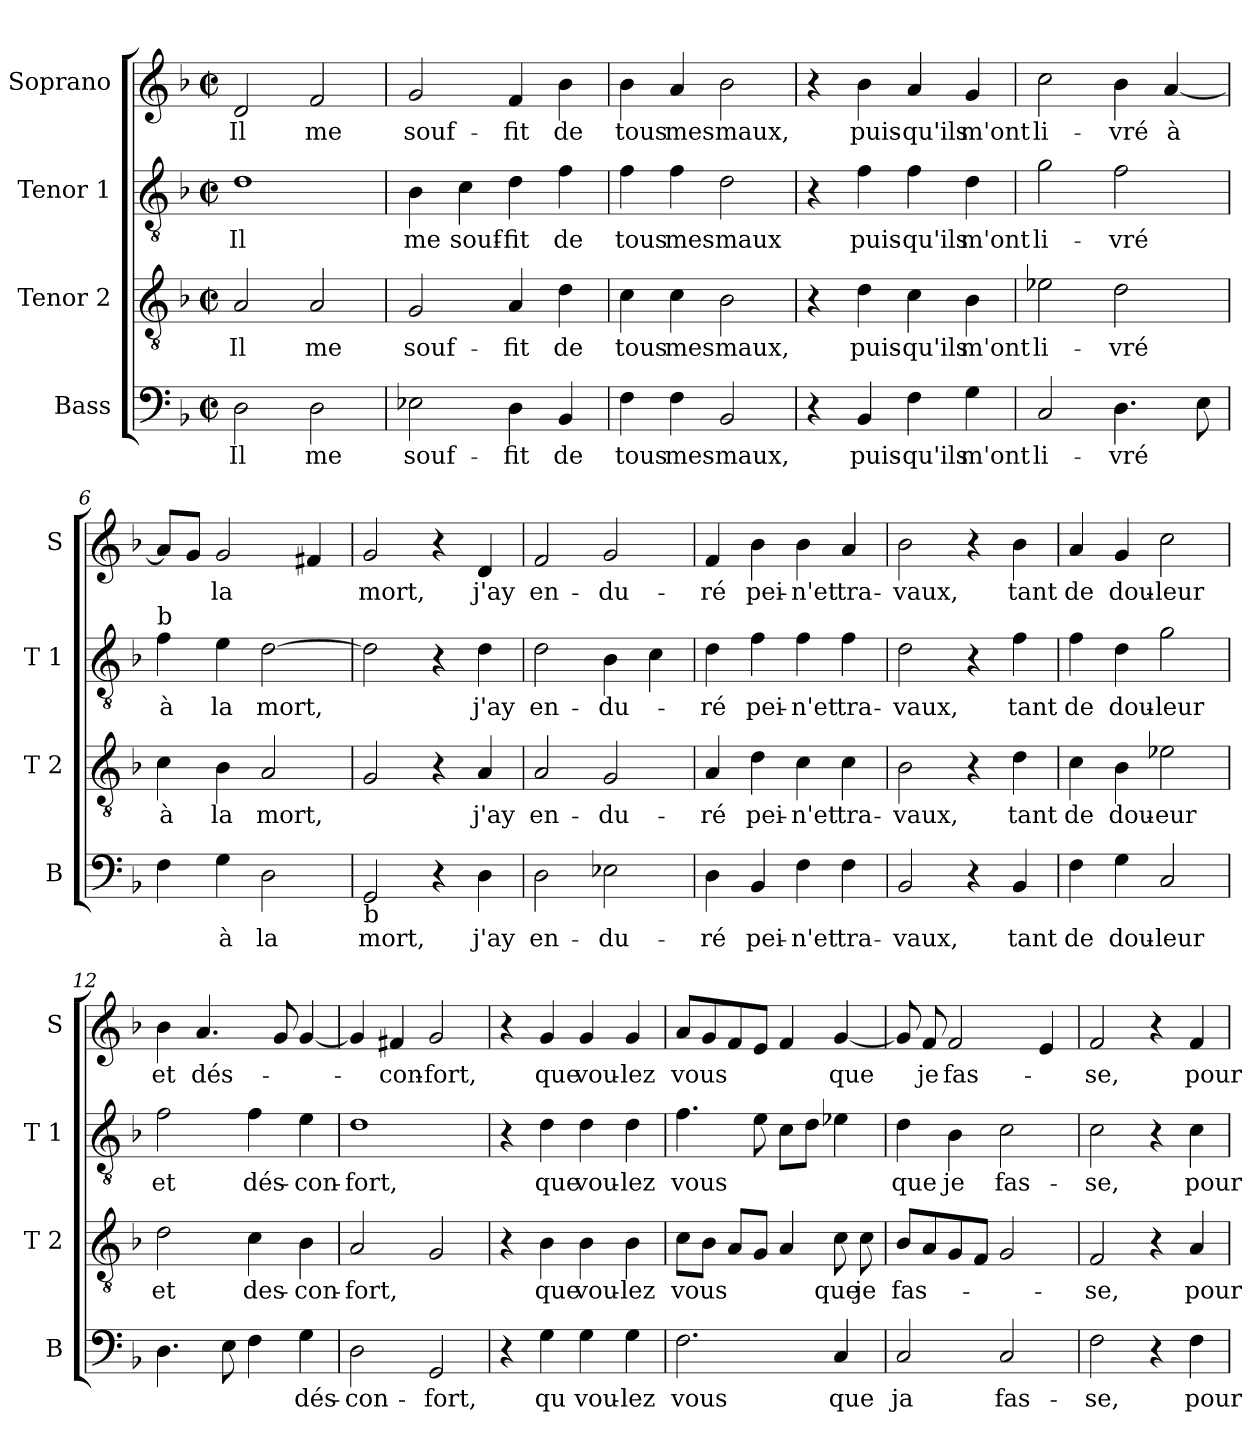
**kern	**text	**kern	**text	**kern	**text	**kern	**text
*part4	*part4	*part3	*part3	*part2	*part2	*part1	*part1
*staff4	*staff4	*staff3	*staff3	*staff2	*staff2	*staff1	*staff1
*I"Bass	*	*I"Tenor 2	*	*I"Tenor 1	*	*I"Soprano	*
*I'B	*	*I'T 2	*	*I'T 1	*	*I'S	*
*clefF4	*	*clefGv2	*	*clefGv2	*	*clefG2	*
*k[b-]	*	*k[b-]	*	*k[b-]	*	*k[b-]	*
*F:	*	*F:	*	*F:	*	*F:	*
*M2/2	*	*M2/2	*	*M2/2	*	*M2/2	*
*met(c|)	*	*met(c|)	*	*met(c|)	*	*met(c|)	*
=1	=1	=1	=1	=1	=1	=1	=1
2D\	Il	2A/	Il	1d	Il	2d/	Il
2D\	me	2A/	me	.	.	2f/	me
=2	=2	=2	=2	=2	=2	=2	=2
2E-X\	souf-	2G/	souf-	4B-\	me	2g/	souf-
.	.	.	.	4c\	souf-	.	.
4D\	-fit	4A/	-fit	4d\	-fit	4f/	-fit
4BB-/	de	4d\	de	4f\	de	4b-\	de
=3	=3	=3	=3	=3	=3	=3	=3
4F\	tous	4c\	tous	4f\	tous	4b-\	tous
4F\	mes	4c\	mes	4f\	mes	4a/	mes
2BB-/	maux,	2B-\	maux,	2d\	maux	2b-\	maux,
=4	=4	=4	=4	=4	=4	=4	=4
4r	.	4r	.	4r	.	4r	.
4BB-/	puis-	4d\	puis-	4f\	puis-	4b-\	puis-
4F\	-qu'ils	4c\	-qu'ils	4f\	-qu'ils	4a/	-qu'ils
4G\	m'ont	4B-\	m'ont	4d\	m'ont	4g/	m'ont
=5	=5	=5	=5	=5	=5	=5	=5
2C/	li-	2e-X\	li-	2g\	li-	2cc\	li-
4.D\	-vré	2d\	-vré	2f\	-vré	4b-\	-vré
.	.	.	.	.	.	[4a/	à
8E\	.	.	.	.	.	.	.
!!LO:LB:g=z
=6	=6	=6	=6	=6	=6	=6	=6
!	!	!	!	!LO:TX:a:t=b	!	!	!
4F\	.	4c\	à	4f\	à	8a/L]	.
.	.	.	.	.	.	8g/J	.
4G\	à	4B-\	la	4e\	la	2g/	la
2D\	la	2A/	mort,	[2d\	mort,	.	.
.	.	.	.	.	.	4f#X/	.
=7	=7	=7	=7	=7	=7	=7	=7
!LO:TX:b:t=b	!	!	!	!	!	!	!
2GG/	mort,	2G/	.	2d\]	.	2g/	mort,
4r	.	4r	.	4r	.	4r	.
4D\	j'ay	4A/	j'ay	4d\	j'ay	4d/	j'ay
=8	=8	=8	=8	=8	=8	=8	=8
2D\	en-	2A/	en-	2d\	en-	2f/	en-
2E-X\	-du-	2G/	-du-	4B-\	-du-	2g/	-du-
.	.	.	.	4c\	.	.	.
=9	=9	=9	=9	=9	=9	=9	=9
4D\	-ré	4A/	-ré	4d\	-ré	4f/	-ré
4BB-/	pei-	4d\	pei-	4f\	pei-	4b-\	pei-
4F\	-n'et	4c\	-n'et	4f\	-n'et	4b-\	-n'et
4F\	tra-	4c\	tra-	4f\	tra-	4a/	tra-
=10	=10	=10	=10	=10	=10	=10	=10
2BB-/	-vaux,	2B-\	-vaux,	2d\	-vaux,	2b-\	-vaux,
4r	.	4r	.	4r	.	4r	.
4BB-/	tant	4d\	tant	4f\	tant	4b-\	tant
=11	=11	=11	=11	=11	=11	=11	=11
4F\	de	4c\	de	4f\	de	4a/	de
4G\	dou-	4B-\	dou-	4d\	dou-	4g/	dou-
2C/	-leur	2e-X\	-eur	2g\	-leur	2cc\	-leur
!!LO:LB:g=z
=12	=12	=12	=12	=12	=12	=12	=12
4.D\	.	2d\	et	2f\	et	4b-\	et
.	.	.	.	.	.	4.a/	dés-
8E\	.	.	.	.	.	.	.
4F\	.	4c\	des-	4f\	dés-	.	.
.	.	.	.	.	.	8g/	.
4G\	dés-	4B-\	-con-	4e\	-con-	[4g/	.
=13	=13	=13	=13	=13	=13	=13	=13
2D\	-con-	2A/	-fort,	1d	-fort,	4g/]	.
.	.	.	.	.	.	4f#X/	-con-
2GG/	-fort,	2G/	.	.	.	2g/	-fort,
=14	=14	=14	=14	=14	=14	=14	=14
4r	.	4r	.	4r	.	4r	.
4G\	qu	4B-\	que	4d\	que	4g/	que
4G\	vou-	4B-\	vou-	4d\	vou-	4g/	vou-
4G\	-lez	4B-\	-lez	4d\	-lez	4g/	-lez
=15	=15	=15	=15	=15	=15	=15	=15
2.F\	vous	8c\L	vous	4.f\	vous	8a/L	vous
.	.	8B-\J	.	.	.	8g/	.
.	.	8A/L	.	.	.	8f/	.
.	.	8G/J	.	8e\	.	8e/J	.
.	.	4A/	.	8c\L	.	4f/	.
.	.	.	.	8d\J	.	.	.
4C/	que	8c\	que	4e-X\	.	[4g/	que
.	.	8c\	je	.	.	.	.
=16	=16	=16	=16	=16	=16	=16	=16
2C/	ja	8B-/L	fas-	4d\	que	8g/]	.
.	.	8A/	.	.	.	8f/	je
.	.	8G/	.	4B-\	je	2f/	fas-
.	.	8F/J	.	.	.	.	.
2C/	fas-	2G/	.	2c\	fas-	.	.
.	.	.	.	.	.	4e/	.
!!LO:PB:g=z
=17	=17	=17	=17	=17	=17	=17	=17
2F\	-se,	2F/	-se,	2c\	-se,	2f/	-se,
4r	.	4r	.	4r	.	4r	.
4F\	pour	4A/	pour	4c\	pour	4f/	pour
=	=	=	=	=	=	=	=
*-	*-	*-	*-	*-	*-	*-	*-
